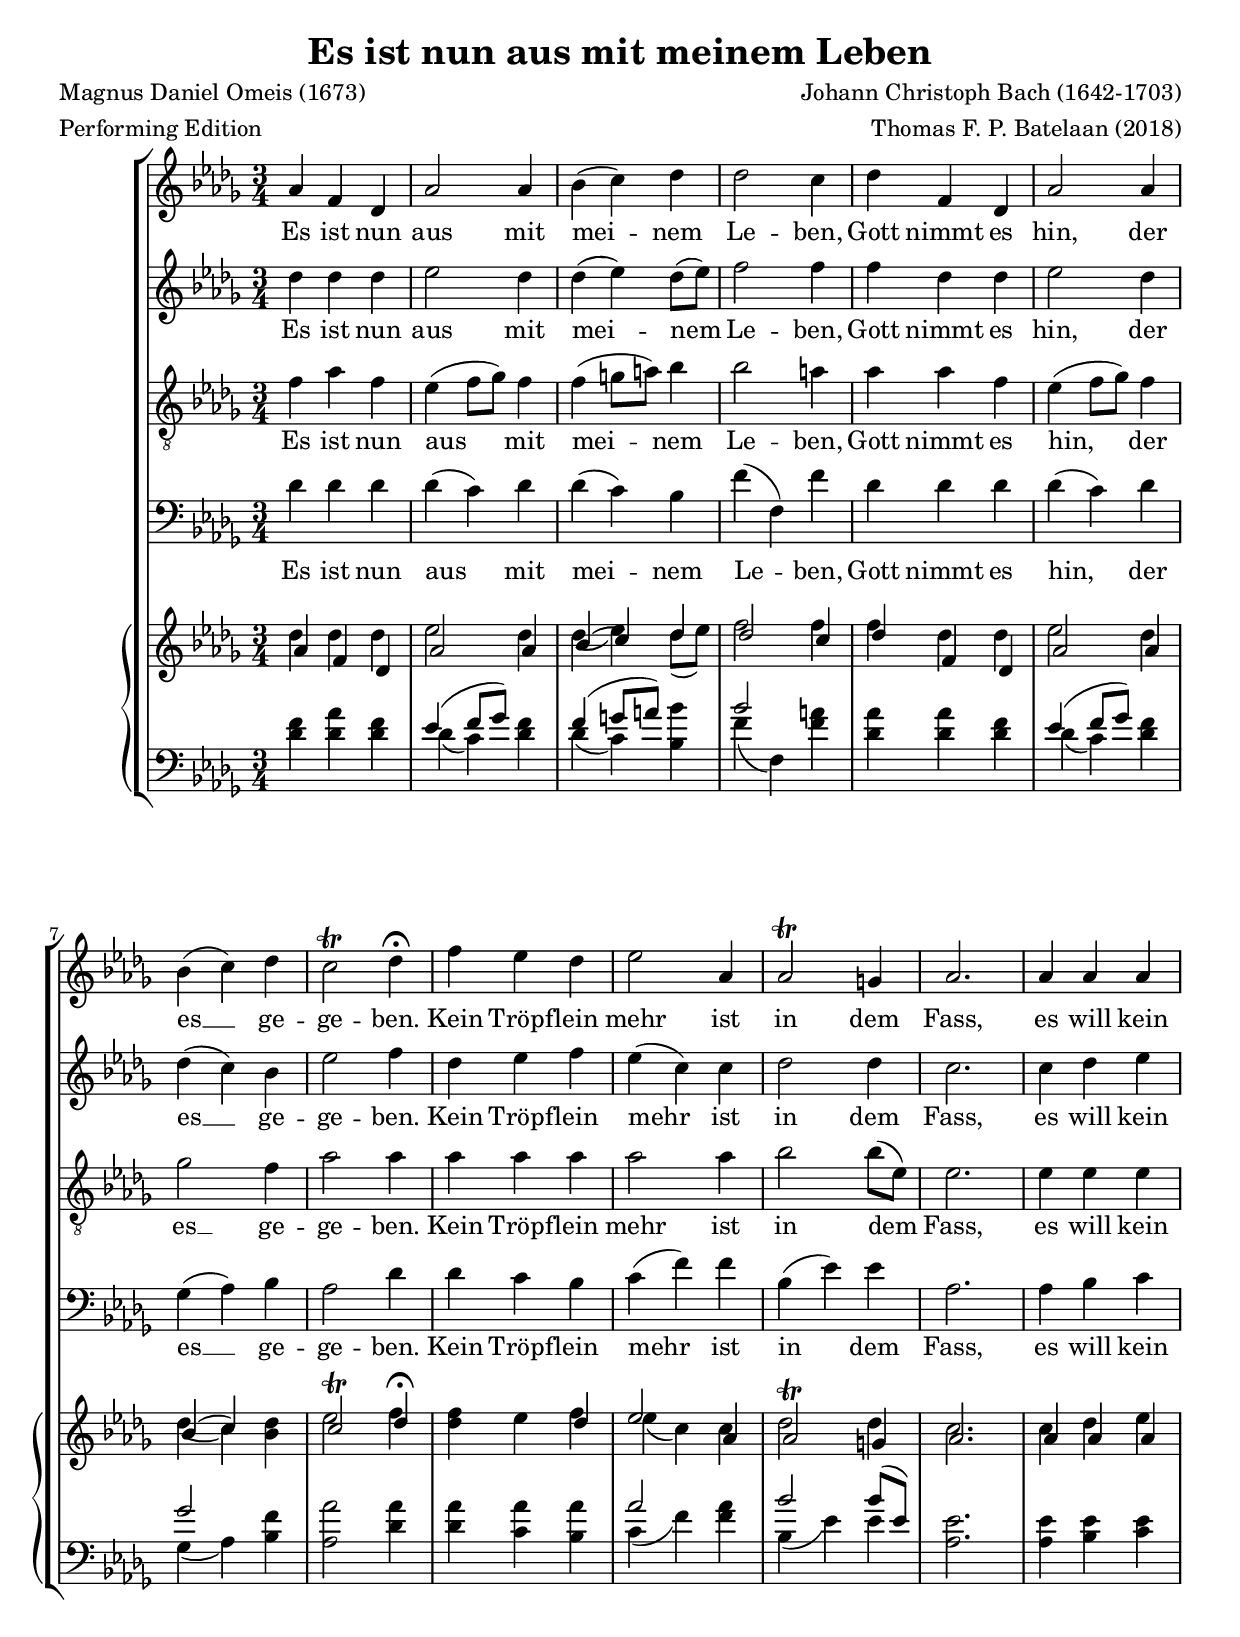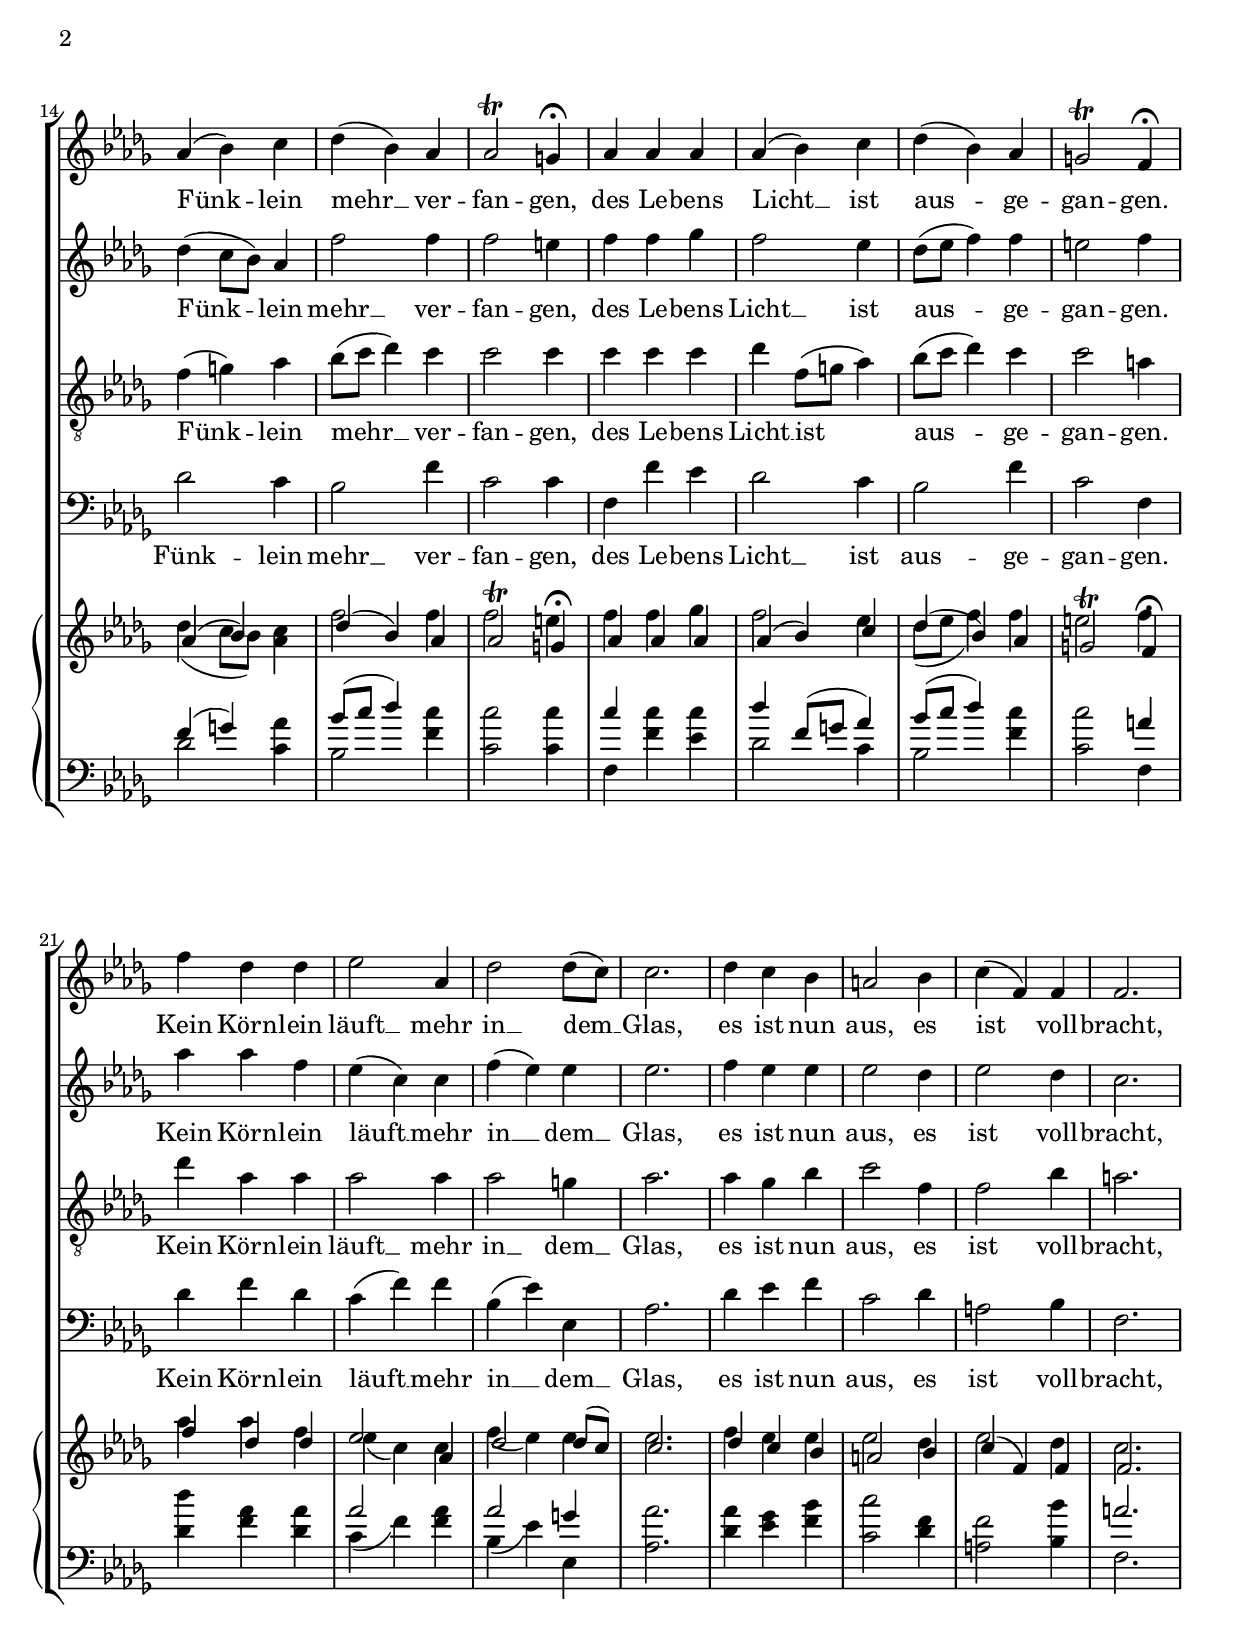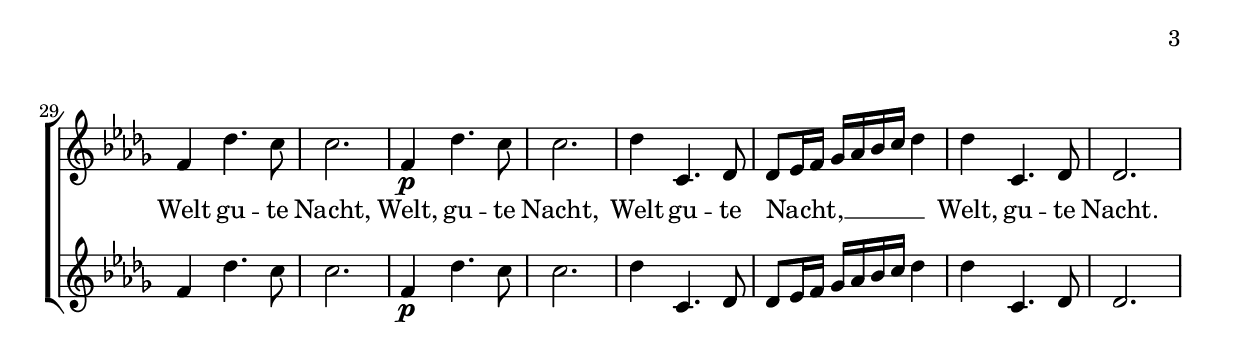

\paper {
  top-system-spacing.basic-distance = #10
  score-system-spacing.basic-distance = #20
  system-system-spacing.basic-distance = #10
  last-bottom-spacing.basic-distance = #10
}

\header {
  title = "Es ist nun aus mit meinem Leben"
  meter = "Performing Edition"
  composer = "Johann Christoph Bach (1642-1703)"
  poet = "Magnus Daniel Omeis (1673)"
  arranger = "Thomas F. P. Batelaan (2018)"
}

global = {
  \key des \major
  \time 3/4
}

sopMusic = \shiftDurations #1 #0 \relative {
  as'2 f des as'1 as2 bes (c) des des1 c2 | 
  des f, des as'1 as2 bes(c) des c1\trill des2\fermata | 
  f es des es1 as,2 as1\trill g2 as1. 
   as2 as as as (bes) c des (bes) as as1\trill g2\fermata
   as as as as (bes) c des (bes) as g1\trill f2\fermata
   f' des des es1 as,2 des1 des4(c) c1. 
   des2 c bes a1 bes2 c (f,) f f1.
   f2 des'2. c4 c1. f,2\p des'2. c4 c1.
   des2 c,2. des4  des \melisma es8 f ges as bes c des2 \melismaEnd
   des c,2. des4 des1.

}
sopWords = \lyricmode { 
Es ist nun aus mit mei -- nem Le -- ben, 
Gott nimmt es hin, der es __ ge -- ge -- ben. 
Kein Tröpf -- lein mehr ist in dem Fass, 
es will kein Fünk -- lein mehr __ ver -- fan -- gen,
des Le -- bens Licht __ ist aus -- ge -- gan -- gen.
Kein Körn -- lein läuft __ mehr in __ dem __ Glas,
es ist nun aus, es ist voll -- bracht,
Welt gu -- te Nacht, Welt, gu -- te Nacht,
Welt gu -- te Nacht, __ Welt, gu -- te Nacht.


}


altoMusic = \shiftDurations #1 #0 \relative {
  des'2 des des es1 des2 des(es) des4(es) f1 f2 | 
  f des des es1 des2 des(c) bes es1 f2 | 
  des es f es (c) c des1 des2 c1.
  c2 des es des (c4 bes) as2 f'1 f2 f1 e2
  f f ges f1 es2 des4 (es f2) f e1 f2
  as as f es (c) c f (es) es es1.
  f2 es es es1 des2 es1 des2 c1.


}
altoWords = \lyricmode {
Es ist nun aus mit mei -- nem Le -- ben, 
Gott nimmt es hin, der es __ ge -- ge -- ben. 
Kein Tröpf -- lein mehr ist in dem Fass, 
es will kein Fünk -- lein mehr __ ver -- fan -- gen,
des Le -- bens Licht __ ist aus -- ge -- gan -- gen.
Kein Körn -- lein läuft __ mehr in __ dem __ Glas,
es ist nun aus, es ist voll -- bracht,
Welt gu -- te Nacht, Welt, gu -- te Nacht,
Welt gu -- te Nacht, __ Welt, gu -- te Nacht.
}

tenorMusic = \shiftDurations #1 #0 \relative {   \clef "G_8"
  f2 as f es (f4 ges)  f2 f (g4 a)  bes2 bes1 a2 | 
  as as f es(f4 ges) f2 ges1 f2 as1 as2 | 
  as as as as1 as2 bes1 bes4 (es,) es1.
  es2 es es f (g) as bes4 (c des2) c c1 c2 
  c c c des f,4 (g as2) bes4 (c des2) c c1 a2
  des as as as1 as2 as1 g2 as1.
  as2 ges bes c1 f,2 f1 bes2 a1.

}
tenorWords = \lyricmode { 
Es ist nun aus mit mei -- nem Le -- ben, 
Gott nimmt es hin, der es __ ge -- ge -- ben. 
Kein Tröpf -- lein mehr ist in dem Fass, 
es will kein Fünk -- lein mehr __ ver -- fan -- gen,
des Le -- bens Licht __ ist aus -- ge -- gan -- gen.
Kein Körn -- lein läuft __ mehr in __ dem __ Glas,
es ist nun aus, es ist voll -- bracht,
Welt gu -- te Nacht, Welt, gu -- te Nacht,
Welt gu -- te Nacht, __ Welt, gu -- te Nacht.

}

bassMusic = \shiftDurations #1 #0 \relative {   \clef bass
  des2 des des des(c) des des(c) bes f'(f,) f' | 
  des des des des(c) des ges,(as) bes as1 des2 | 
  des c bes c (f) f bes, (es) es as,1.
  as2 bes c des1 c2 bes1 f'2 c1 
  c2f, f' es des1 c2 bes1 f'2 c1 f,2
  des' f des c (f) f bes, (es) es, as1.
  des2 es f c1 des2 a1 bes2 f1.

}
bassWords = \lyricmode { 
Es ist nun aus mit mei -- nem Le -- ben, 
Gott nimmt es hin, der es __ ge -- ge -- ben. 
Kein Tröpf -- lein mehr ist in dem Fass, 
es will kein Fünk -- lein mehr __ ver -- fan -- gen,
des Le -- bens Licht __ ist aus -- ge -- gan -- gen.
Kein Körn -- lein läuft __ mehr in __ dem __ Glas,
es ist nun aus, es ist voll -- bracht,
Welt gu -- te Nacht, Welt, gu -- te Nacht,
Welt gu -- te Nacht, __ Welt, gu -- te Nacht.

}

\score {
  \new ChoirStaff <<
    \new Staff <<
      \new Voice = "soprano" <<
        \global
        \sopMusic
      >>
      \new Lyrics \lyricsto "soprano" \sopWords
    >>
    \new Staff <<
      \new Voice = "alto" <<
        \global
        \altoMusic
      >>
      \new Lyrics \lyricsto "alto" \altoWords
    >>
    \new Staff <<
      \new Voice = "tenor" <<
        \global
        \tenorMusic
      >>
      \new Lyrics \lyricsto "tenor" \tenorWords
    >>
    \new Staff <<
      \new Voice = "bass" <<
        \global
        \bassMusic
      >>
      \new Lyrics \lyricsto "bass" \bassWords
 >>
    \new PianoStaff <<
      \new Staff <<
        \set Staff.printPartCombineTexts = ##f
        \partcombine
        << \global \sopMusic >>
        << \global \altoMusic >>
      >>
      \new Staff <<
        \clef bass
        \set Staff.printPartCombineTexts = ##f
        \partcombine
        << \global \tenorMusic >>
        << \global \bassMusic >>
      
      >>
    >>
  >>
 \layout { }
 \midi {    \tempo 4 = 81}    
}

